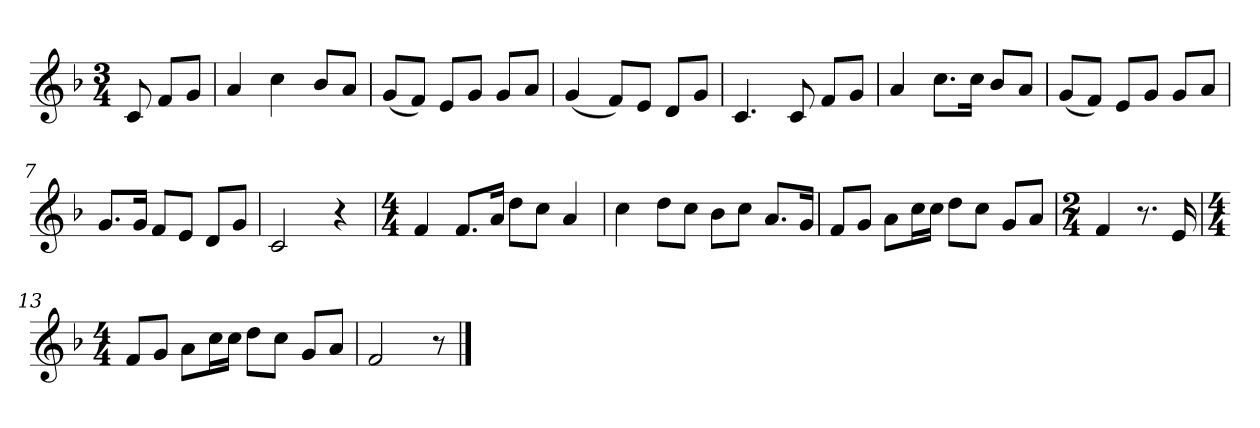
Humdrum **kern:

**kern
*part1
*staff1
*k[b-]
*M3/4
*MM120
=
8c
8fL
8gJ
=1
4a
4cc
8b-L
8aJ
=2
(8gL
8fJ)
8eL
8gJ
8gL
8aJ
=3
(4g
8fL)
8eJ
8dL
8gJ
=4
4.c
8c
8fL
8gJ
=5
4a
8.ccL
16ccJk
8b-L
8aJ
=6
(8gL
8fJ)
8eL
8gJ
8gL
8aJ
=7
8.gL
16gJk
8fL
8eJ
8dL
8gJ
=8
2c
4r
=9
*M4/4
4f
8.fL
16aJk
8ddL
8ccJ
4a
=10
4cc
8ddL
8ccJ
8b-L
8ccJ
8.aL
16gJk
=11
8fL
8gJ
8aL
16ccL
16ccJJ
8ddL
8ccJ
8gL
8aJ
=12
*M2/4
4f
8.r
16e
=13
*M4/4
8fL
8gJ
8aL
16ccL
16ccJJ
8ddL
8ccJ
8gL
8aJ
=14
2f
8r
==
*-
